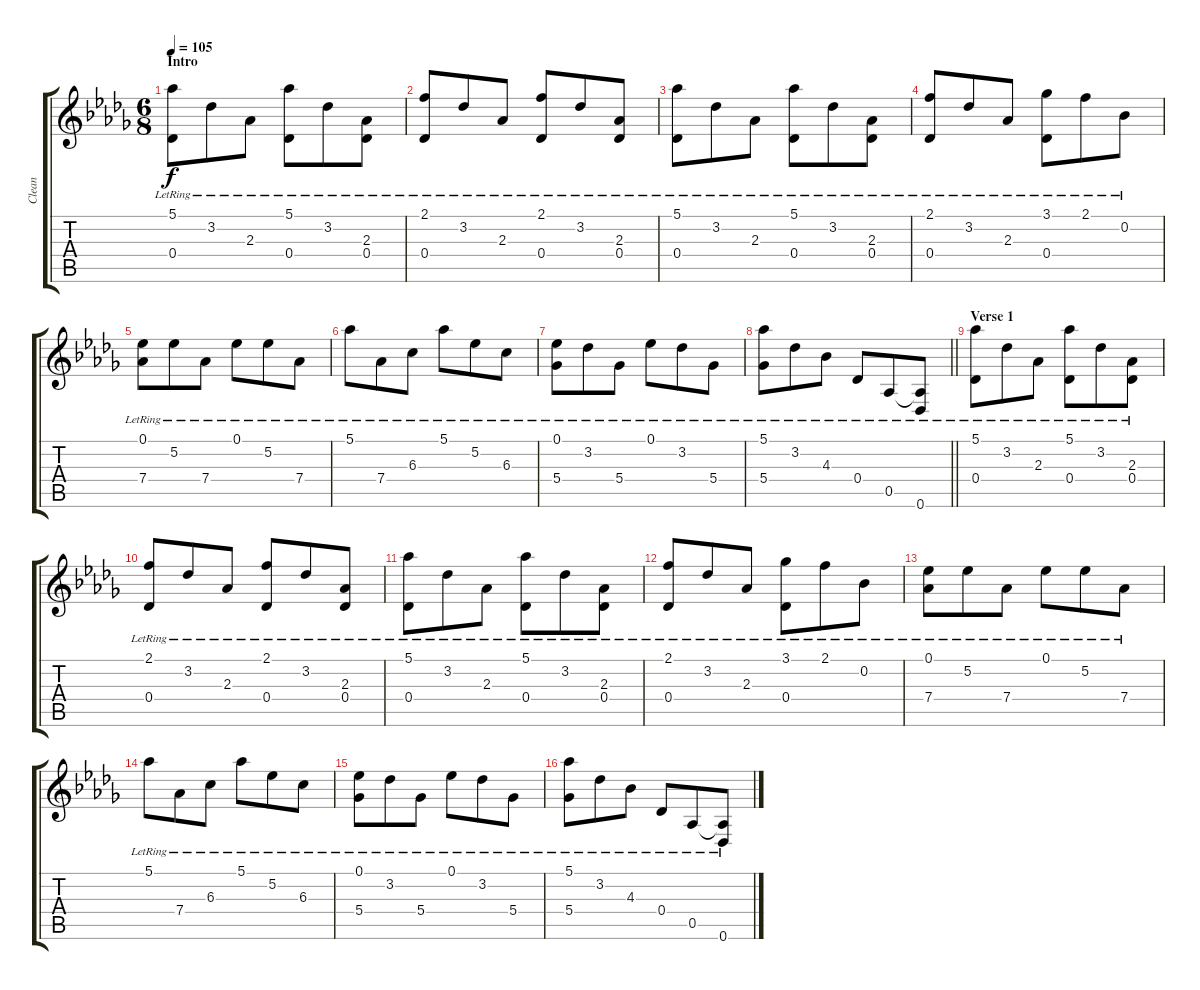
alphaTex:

\track ("Clean" "Clean") {instrument acousticguitarsteel}
\staff {score tabs}
\tuning (Eb4 Bb3 Gb3 Db3 Ab2 Db2) {hide}
\ts (6 8)
\section ("" "Intro")
\tempo 105
\clef g2
\ks db
(5.1{lr} 0.4{lr}).8{dy f instrument acousticguitarsteel} 3.2{lr}.8 2.3{lr}.8 (5.1{lr} 0.4{lr}).8 3.2{lr}.8 (2.3{lr} 0.4{lr}).8 |
(2.1{lr} 0.4{lr}).8 3.2{lr}.8 2.3{lr}.8 (2.1{lr} 0.4{lr}).8 3.2{lr}.8 (2.3{lr} 0.4{lr}).8 |
(5.1{lr} 0.4{lr}).8 3.2{lr}.8 2.3{lr}.8 (5.1{lr} 0.4{lr}).8 3.2{lr}.8 (2.3{lr} 0.4{lr}).8 |
(2.1{lr} 0.4{lr}).8 3.2{lr}.8 2.3{lr}.8 (3.1{lr} 0.4{lr}).8 2.1{lr}.8 0.2{lr}.8 |
(0.1{lr} 7.4{lr}).8 5.2{lr}.8 7.4{lr}.8 0.1{lr}.8 5.2{lr}.8 7.4{lr}.8 |
5.1{lr}.8 7.4{lr}.8 6.3{lr}.8 5.1{lr}.8 5.2{lr}.8 6.3{lr}.8 |
(0.1{lr} 5.4{lr}).8 3.2{lr}.8 5.4{lr}.8 0.1{lr}.8 3.2{lr}.8 5.4{lr}.8 |
\barLineRight lightlight
(5.1{lr} 5.4{lr}).8 3.2{lr}.8 4.3{lr}.8 0.4{lr}.8 0.5{lr}.8 (0.5{t} 0.6{lr}).8 |
\section ("" "Verse 1")
(5.1{lr} 0.4{lr}).8 3.2{lr}.8 2.3{lr}.8 (5.1{lr} 0.4{lr}).8 3.2{lr}.8 (2.3{lr} 0.4{lr}).8 |
(2.1{lr} 0.4{lr}).8 3.2{lr}.8 2.3{lr}.8 (2.1{lr} 0.4{lr}).8 3.2{lr}.8 (2.3{lr} 0.4{lr}).8 |
(5.1{lr} 0.4{lr}).8 3.2{lr}.8 2.3{lr}.8 (5.1{lr} 0.4{lr}).8 3.2{lr}.8 (2.3{lr} 0.4{lr}).8 |
(2.1{lr} 0.4{lr}).8 3.2{lr}.8 2.3{lr}.8 (3.1{lr} 0.4{lr}).8 2.1{lr}.8 0.2{lr}.8 |
(0.1{lr} 7.4{lr}).8 5.2{lr}.8 7.4{lr}.8 0.1{lr}.8 5.2{lr}.8 7.4{lr}.8 |
5.1{lr}.8 7.4{lr}.8 6.3{lr}.8 5.1{lr}.8 5.2{lr}.8 6.3{lr}.8 |
(0.1{lr} 5.4{lr}).8 3.2{lr}.8 5.4{lr}.8 0.1{lr}.8 3.2{lr}.8 5.4{lr}.8 |
(5.1{lr} 5.4{lr}).8 3.2{lr}.8 4.3{lr}.8 0.4{lr}.8 0.5{lr}.8 (0.5{t} 0.6{lr}).8
